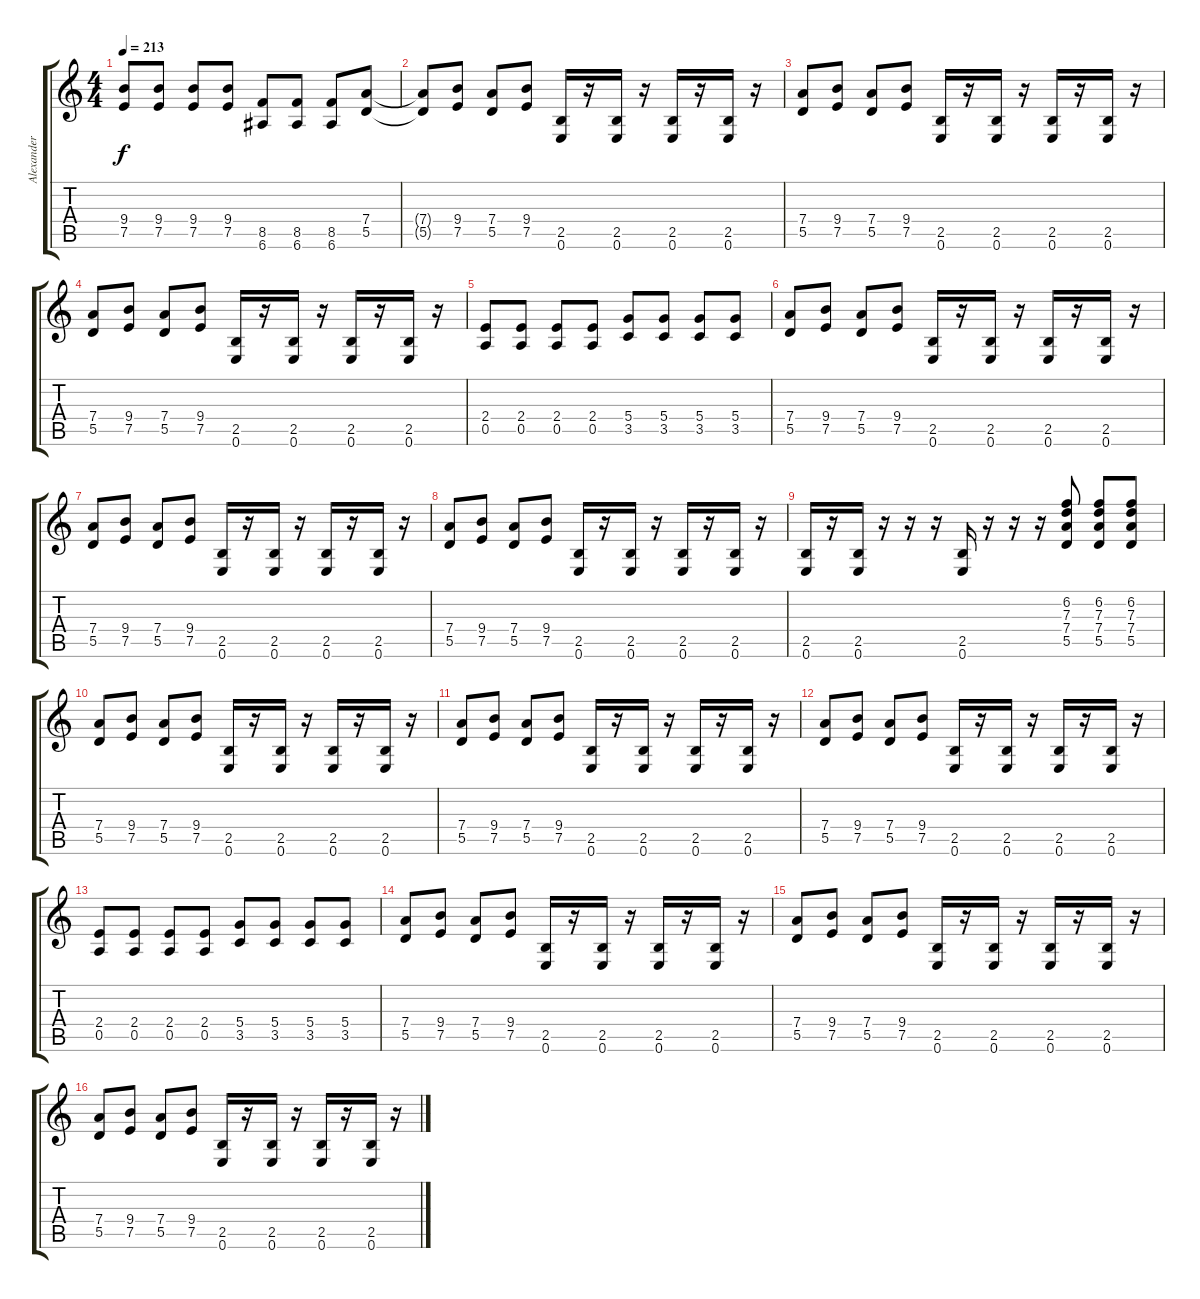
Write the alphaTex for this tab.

\track ("Alexander Kuoppala" "Alexander ") {instrument overdrivenguitar}
\staff {score tabs}
\tuning (E4 B3 G3 D3 A2 E2) {hide}
\ts (4 4)
\tempo 213
\clef g2
\ks c
(9.4 7.5).8{dy f} (9.4 7.5).8 (9.4 7.5).8 (9.4 7.5).8 (8.5 6.6).8 (8.5 6.6).8 (8.5 6.6).8 (7.4 5.5).8 |
(7.4{t} 5.5{t}).8 (9.4 7.5).8 (7.4 5.5).8 (9.4 7.5).8 (2.5 0.6).16 r.16 (2.5 0.6).16 r.16 (2.5 0.6).16 r.16 (2.5 0.6).16 r.16 |
(7.4 5.5).8 (9.4 7.5).8 (7.4 5.5).8 (9.4 7.5).8 (2.5 0.6).16 r.16 (2.5 0.6).16 r.16 (2.5 0.6).16 r.16 (2.5 0.6).16 r.16 |
(7.4 5.5).8 (9.4 7.5).8 (7.4 5.5).8 (9.4 7.5).8 (2.5 0.6).16 r.16 (2.5 0.6).16 r.16 (2.5 0.6).16 r.16 (2.5 0.6).16 r.16 |
(2.4 0.5).8 (2.4 0.5).8 (2.4 0.5).8 (2.4 0.5).8 (5.4 3.5).8 (5.4 3.5).8 (5.4 3.5).8 (5.4 3.5).8 |
(7.4 5.5).8 (9.4 7.5).8 (7.4 5.5).8 (9.4 7.5).8 (2.5 0.6).16 r.16 (2.5 0.6).16 r.16 (2.5 0.6).16 r.16 (2.5 0.6).16 r.16 |
(7.4 5.5).8 (9.4 7.5).8 (7.4 5.5).8 (9.4 7.5).8 (2.5 0.6).16 r.16 (2.5 0.6).16 r.16 (2.5 0.6).16 r.16 (2.5 0.6).16 r.16 |
(7.4 5.5).8 (9.4 7.5).8 (7.4 5.5).8 (9.4 7.5).8 (2.5 0.6).16 r.16 (2.5 0.6).16 r.16 (2.5 0.6).16 r.16 (2.5 0.6).16 r.16 |
(2.5 0.6).16 r.16 (2.5 0.6).16 r.16 r.16 r.16 (2.5 0.6).16 r.16 r.16 r.16 (6.2 7.3 7.4 5.5).8 (6.2 7.3 7.4 5.5).8 (6.2 7.3 7.4 5.5).8 |
(7.4 5.5).8 (9.4 7.5).8 (7.4 5.5).8 (9.4 7.5).8 (2.5 0.6).16 r.16 (2.5 0.6).16 r.16 (2.5 0.6).16 r.16 (2.5 0.6).16 r.16 |
(7.4 5.5).8 (9.4 7.5).8 (7.4 5.5).8 (9.4 7.5).8 (2.5 0.6).16 r.16 (2.5 0.6).16 r.16 (2.5 0.6).16 r.16 (2.5 0.6).16 r.16 |
(7.4 5.5).8 (9.4 7.5).8 (7.4 5.5).8 (9.4 7.5).8 (2.5 0.6).16 r.16 (2.5 0.6).16 r.16 (2.5 0.6).16 r.16 (2.5 0.6).16 r.16 |
(2.4 0.5).8 (2.4 0.5).8 (2.4 0.5).8 (2.4 0.5).8 (5.4 3.5).8 (5.4 3.5).8 (5.4 3.5).8 (5.4 3.5).8 |
(7.4 5.5).8 (9.4 7.5).8 (7.4 5.5).8 (9.4 7.5).8 (2.5 0.6).16 r.16 (2.5 0.6).16 r.16 (2.5 0.6).16 r.16 (2.5 0.6).16 r.16 |
(7.4 5.5).8 (9.4 7.5).8 (7.4 5.5).8 (9.4 7.5).8 (2.5 0.6).16 r.16 (2.5 0.6).16 r.16 (2.5 0.6).16 r.16 (2.5 0.6).16 r.16 |
(7.4 5.5).8 (9.4 7.5).8 (7.4 5.5).8 (9.4 7.5).8 (2.5 0.6).16 r.16 (2.5 0.6).16 r.16 (2.5 0.6).16 r.16 (2.5 0.6).16 r.16
